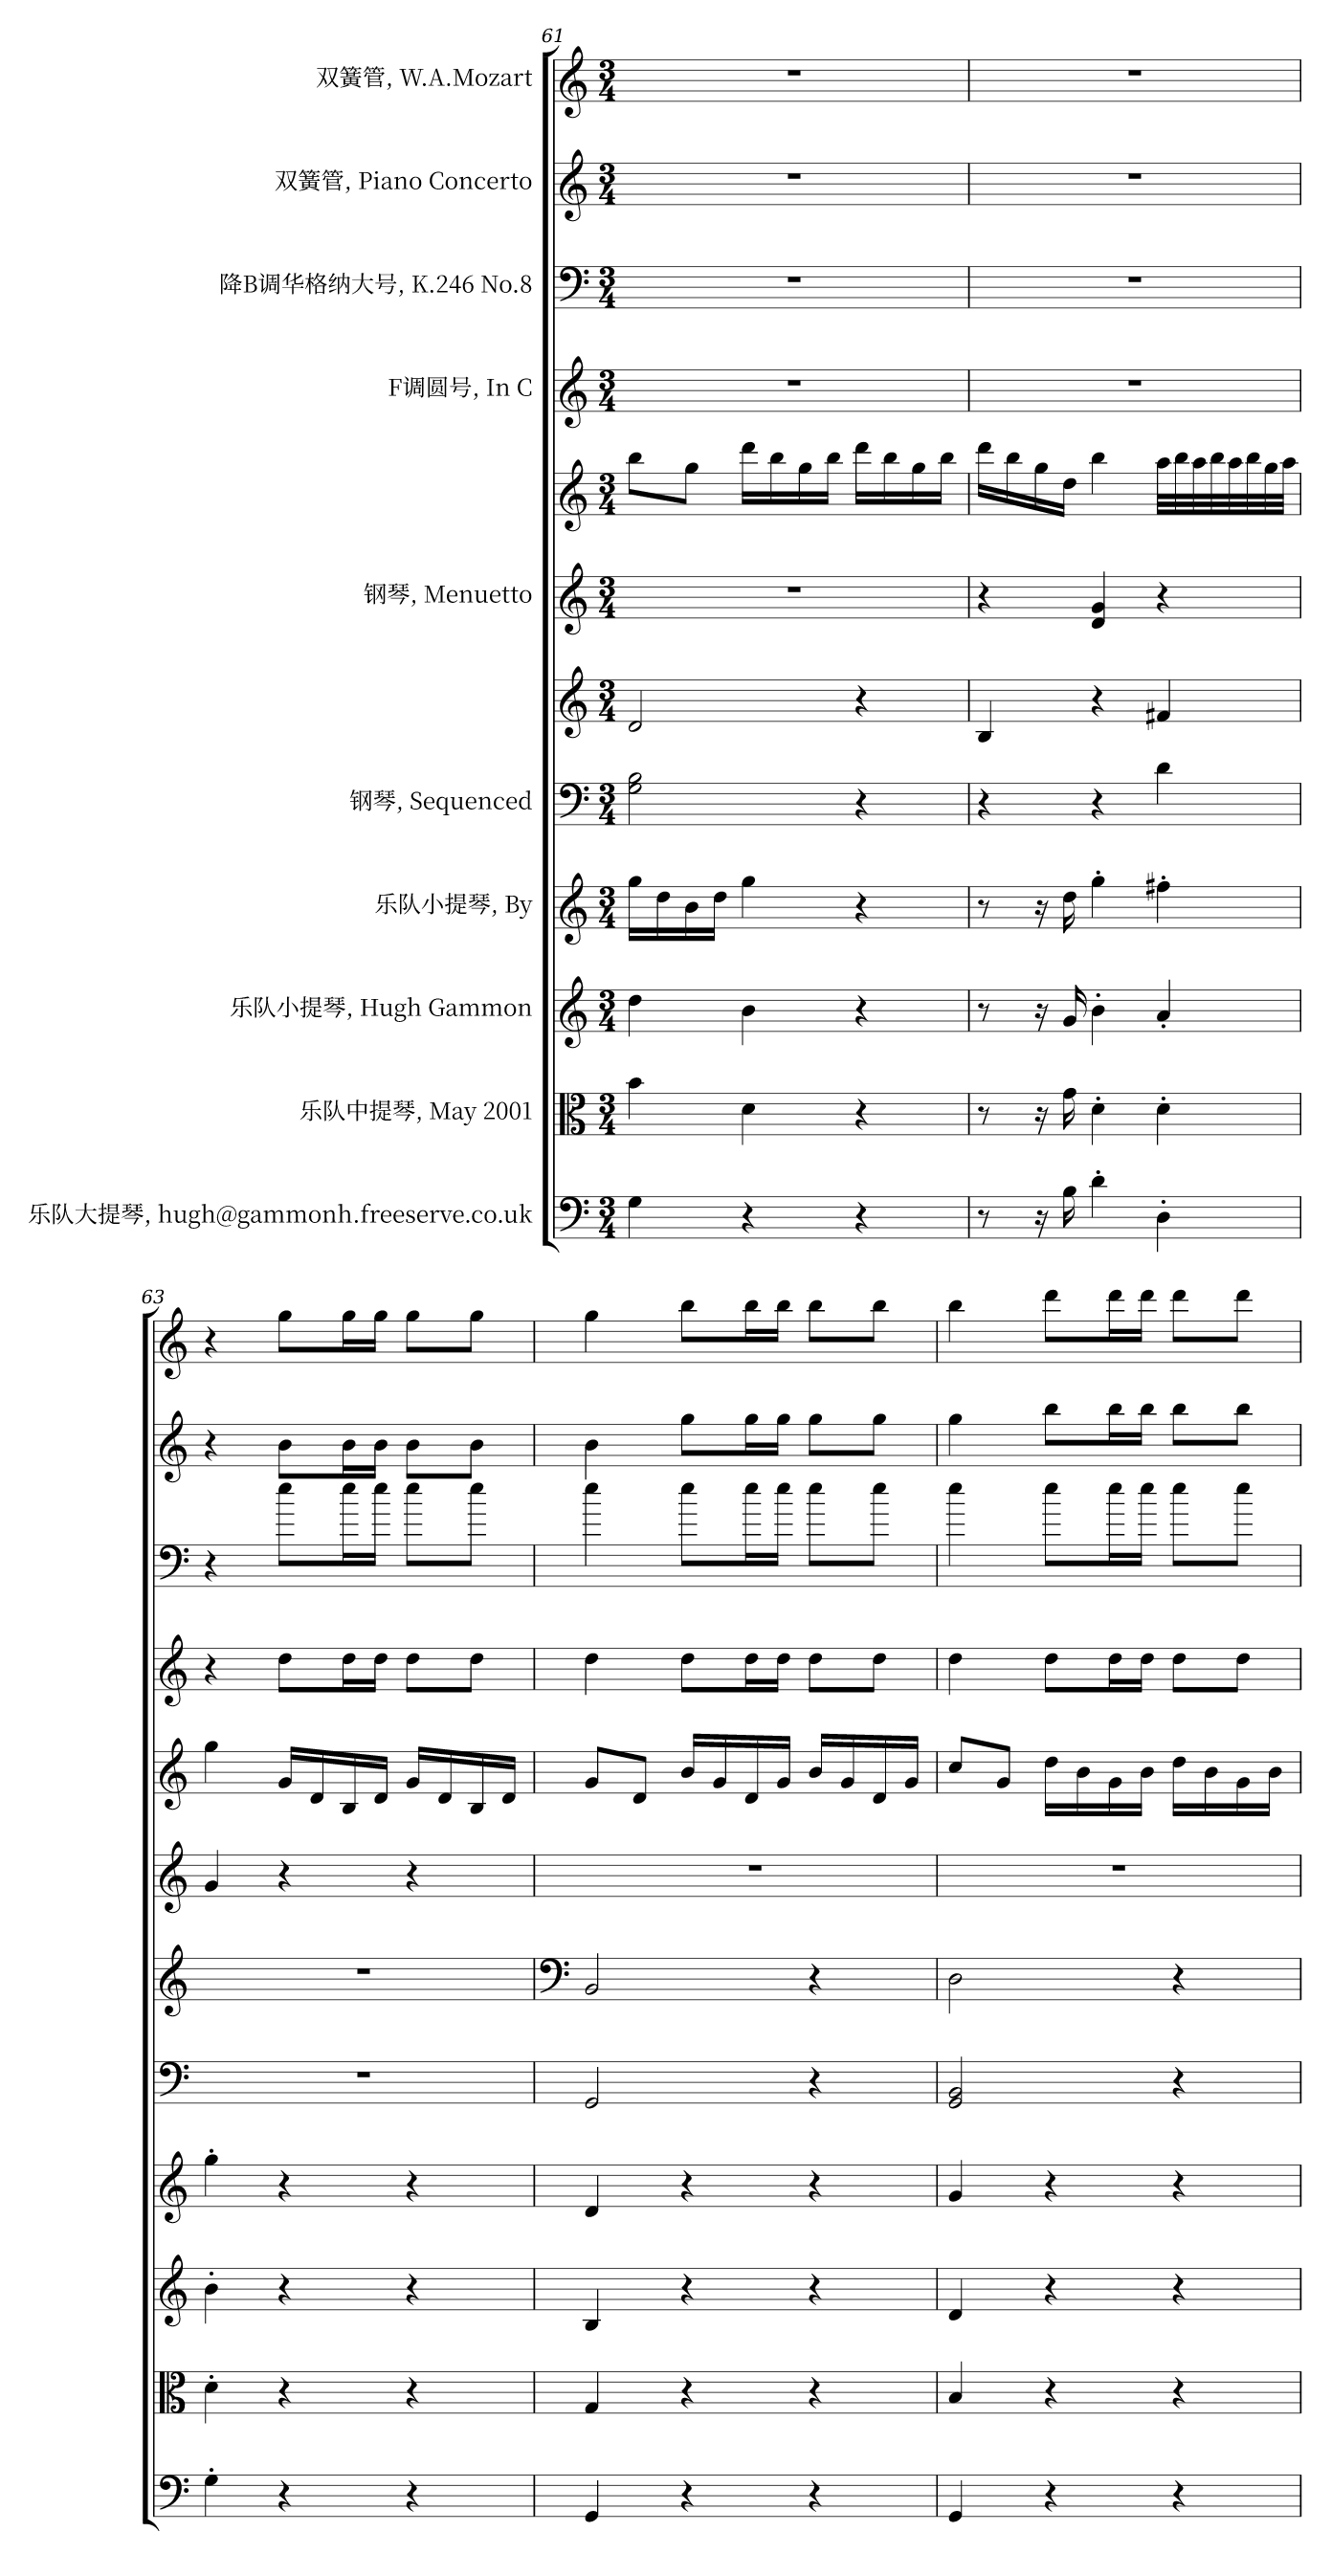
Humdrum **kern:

**kern	**kern	**kern	**kern	**kern	**kern	**kern	**kern	**kern	**kern	**kern	**kern
*part10	*part9	*part8	*part7	*part6	*part6	*part5	*part5	*part4	*part3	*part2	*part1
*staff12	*staff11	*staff10	*staff9	*staff8	*staff7	*staff6	*staff5	*staff4	*staff3	*staff2	*staff1
*I"乐队大提琴, hugh@gammonh.freeserve.co.uk	*I"乐队中提琴, May 2001	*I"乐队小提琴, Hugh Gammon	*I"乐队小提琴,         By	*I"钢琴, Sequenced	*	*I"钢琴, Menuetto	*	*I"F调圆号, In C	*I"降B调华格纳大号, K.246 No.8	*I"双簧管, Piano Concerto	*I"双簧管, W.A.Mozart
*clefF4	*clefC3	*clefG2	*clefG2	*clefF4	*clefG2	*clefG2	*clefG2	*clefG2	*clefF4	*clefG2	*clefG2
*	*	*	*	*	*	*	*	*ITrd4c7	*ITrd1c2	*	*
*k[]	*k[]	*k[]	*k[]	*k[]	*k[]	*k[]	*k[]	*k[b-]	*k[b-e-]	*k[]	*k[]
*M3/4	*M3/4	*M3/4	*M3/4	*M3/4	*M3/4	*M3/4	*M3/4	*M3/4	*M3/4	*M3/4	*M3/4
=61	=61	=61	=61	=61	=61	=61	=61	=61	=61	=61	=61
4G\	4b\	4dd\	16gg\LL	2G\ 2B\	2d/	2.r	8bb\L	2.r	2.r	2.r	2.r
.	.	.	16dd\	.	.	.	.	.	.	.	.
.	.	.	16b\	.	.	.	8gg\J	.	.	.	.
.	.	.	16dd\JJ	.	.	.	.	.	.	.	.
4r	4d\	4b\	4gg\	.	.	.	16ddd\LL	.	.	.	.
.	.	.	.	.	.	.	16bb\	.	.	.	.
.	.	.	.	.	.	.	16gg\	.	.	.	.
.	.	.	.	.	.	.	16bb\JJ	.	.	.	.
4r	4r	4r	4r	4r	4r	.	16ddd\LL	.	.	.	.
.	.	.	.	.	.	.	16bb\	.	.	.	.
.	.	.	.	.	.	.	16gg\	.	.	.	.
.	.	.	.	.	.	.	16bb\JJ	.	.	.	.
!!LO:PB:g=z
=62	=62	=62	=62	=62	=62	=62	=62	=62	=62	=62	=62
8r	8r	8r	8r	4r	4B/	4r	16ddd\LL	2.r	2.r	2.r	2.r
.	.	.	.	.	.	.	16bb\	.	.	.	.
16r	16r	16r	16r	.	.	.	16gg\	.	.	.	.
16B\	16g\	16g/	16dd\	.	.	.	16dd\JJ	.	.	.	.
4d'\	4d'\	4b'\	4gg'\	4r	4r	4d/ 4g/	4bb\	.	.	.	.
4D'\	4d'\	4a'/	4ff#X'\	4d\	4f#X/	4r	32aa\LLL	.	.	.	.
.	.	.	.	.	.	.	32bb\	.	.	.	.
.	.	.	.	.	.	.	32aa\	.	.	.	.
.	.	.	.	.	.	.	32bb\	.	.	.	.
.	.	.	.	.	.	.	32aa\	.	.	.	.
.	.	.	.	.	.	.	32bb\	.	.	.	.
.	.	.	.	.	.	.	32gg\	.	.	.	.
.	.	.	.	.	.	.	32aa\JJJ	.	.	.	.
=63	=63	=63	=63	=63	=63	=63	=63	=63	=63	=63	=63
4G'\	4d'\	4b'\	4gg'\	2.r	2.r	4g/	4gg\	4r	4r	4r	4r
4r	4r	4r	4r	.	.	4r	16g/LL	8g\L	8dd\L	8b\L	8gg\L
.	.	.	.	.	.	.	16d/	.	.	.	.
.	.	.	.	.	.	.	16B/	16g\L	16dd\L	16b\L	16gg\L
.	.	.	.	.	.	.	16d/JJ	16g\JJ	16dd\JJ	16b\JJ	16gg\JJ
4r	4r	4r	4r	.	.	4r	16g/LL	8g\L	8dd\L	8b\L	8gg\L
.	.	.	.	.	.	.	16d/	.	.	.	.
.	.	.	.	.	.	.	16B/	8g\J	8dd\J	8b\J	8gg\J
.	.	.	.	.	.	.	16d/JJ	.	.	.	.
=64	=64	=64	=64	=64	=64	=64	=64	=64	=64	=64	=64
*	*	*	*	*	*clefF4	*	*	*	*	*	*
4GG/	4G/	4B/	4d/	2GG/	2BB/	2.r	8g/L	4g\	4dd\	4b\	4gg\
.	.	.	.	.	.	.	8d/J	.	.	.	.
4r	4r	4r	4r	.	.	.	16b/LL	8g\L	8dd\L	8gg\L	8bb\L
.	.	.	.	.	.	.	16g/	.	.	.	.
.	.	.	.	.	.	.	16d/	16g\L	16dd\L	16gg\L	16bb\L
.	.	.	.	.	.	.	16g/JJ	16g\JJ	16dd\JJ	16gg\JJ	16bb\JJ
4r	4r	4r	4r	4r	4r	.	16b/LL	8g\L	8dd\L	8gg\L	8bb\L
.	.	.	.	.	.	.	16g/	.	.	.	.
.	.	.	.	.	.	.	16d/	8g\J	8dd\J	8gg\J	8bb\J
.	.	.	.	.	.	.	16g/JJ	.	.	.	.
!!LO:PB:g=z
=65	=65	=65	=65	=65	=65	=65	=65	=65	=65	=65	=65
4GG/	4B/	4d/	4g/	2GG/ 2BB/	2D\	2.r	8cc/L	4g\	4dd\	4gg\	4bb\
.	.	.	.	.	.	.	8g/J	.	.	.	.
4r	4r	4r	4r	.	.	.	16dd\LL	8g\L	8dd\L	8bb\L	8ddd\L
.	.	.	.	.	.	.	16b\	.	.	.	.
.	.	.	.	.	.	.	16g\	16g\L	16dd\L	16bb\L	16ddd\L
.	.	.	.	.	.	.	16b\JJ	16g\JJ	16dd\JJ	16bb\JJ	16ddd\JJ
4r	4r	4r	4r	4r	4r	.	16dd\LL	8g\L	8dd\L	8bb\L	8ddd\L
.	.	.	.	.	.	.	16b\	.	.	.	.
.	.	.	.	.	.	.	16g\	8g\J	8dd\J	8bb\J	8ddd\J
.	.	.	.	.	.	.	16b\JJ	.	.	.	.
=	=	=	=	=	=	=	=	=	=	=	=
*-	*-	*-	*-	*-	*-	*-	*-	*-	*-	*-	*-
